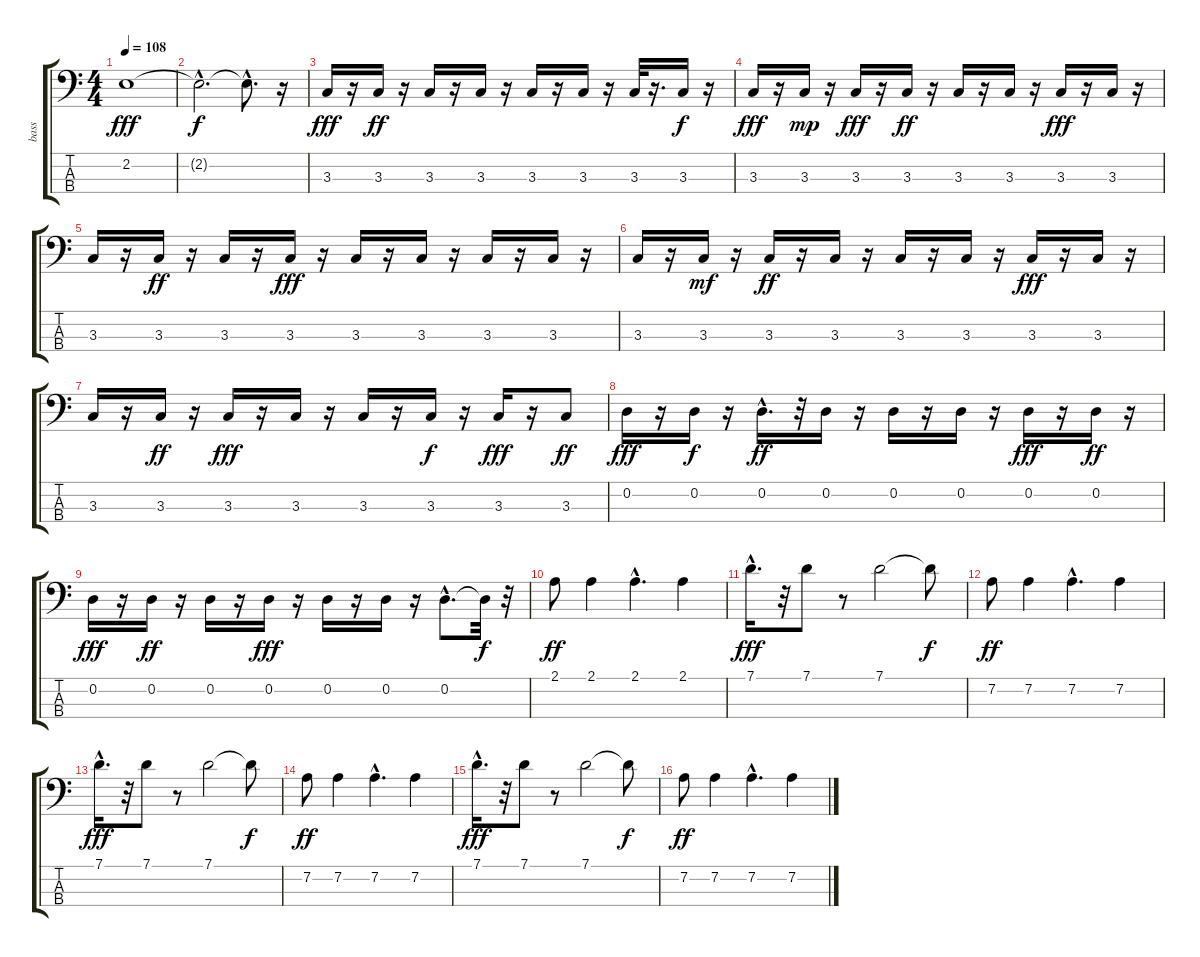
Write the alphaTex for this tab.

\track ("bass" "bass") {instrument fretlessbass}
\staff {score tabs}
\tuning (G2 D2 A1 E1) {hide}
\ts (4 4)
\tempo 108
\clef f4
\ks c
2.2.1{dy fff volume 14 instrument fretlessbass} |
2.2{hac t}.2{d dy f} 2.2{hac t}.8{d} r.16 |
3.3.16{dy fff volume 14 instrument fretlessbass} r.16 3.3.16{dy ff} r.16 3.3.16 r.16 3.3.16 r.16 3.3.16 r.16 3.3.16 r.16 3.3.32 r.16{d} 3.3.16{dy f} r.16 |
3.3.16{dy fff} r.16 3.3.16{dy mp} r.16 3.3.16{dy fff} r.16 3.3.16{dy ff} r.16 3.3.16 r.16 3.3.16 r.16 3.3.16{dy fff} r.16 3.3.16 r.16 |
3.3.16 r.16 3.3.16{dy ff} r.16 3.3.16 r.16 3.3.16{dy fff} r.16 3.3.16 r.16 3.3.16 r.16 3.3.16 r.16 3.3.16 r.16 |
3.3.16 r.16 3.3.16{dy mf} r.16 3.3.16{dy ff} r.16 3.3.16 r.16 3.3.16 r.16 3.3.16 r.16 3.3.16{dy fff} r.16 3.3.16 r.16 |
3.3.16 r.16 3.3.16{dy ff} r.16 3.3.16{dy fff} r.16 3.3.16 r.16 3.3.16 r.16 3.3.16{dy f} r.16 3.3.16{dy fff} r.16 3.3.8{dy ff} |
0.2.16{dy fff} r.16 0.2.16{dy f} r.16 0.2{hac}.16{d dy ff} r.32 0.2.16 r.16 0.2.16 r.16 0.2.16 r.16 0.2.16{dy fff} r.16 0.2.16{dy ff} r.16 |
0.2.16{dy fff} r.16 0.2.16{dy ff} r.16 0.2.16 r.16 0.2.16{dy fff} r.16 0.2.16 r.16 0.2.16 r.16 0.2{hac}.8{d} 0.2{t}.32{dy f} r.32 |
2.1.8{dy ff volume 14 instrument fretlessbass} 2.1.4 2.1{hac}.4{d} 2.1.4 |
7.1{hac}.16{d dy fff} r.32 7.1.8 r.8 7.1.2 7.1{t}.8{dy f} |
7.2.8{dy ff volume 14 instrument fretlessbass} 7.2.4 7.2{hac}.4{d} 7.2.4 |
7.1{hac}.16{d dy fff} r.32 7.1.8 r.8 7.1.2 7.1{t}.8{dy f} |
7.2.8{dy ff volume 14 instrument fretlessbass} 7.2.4 7.2{hac}.4{d} 7.2.4 |
7.1{hac}.16{d dy fff} r.32 7.1.8 r.8 7.1.2 7.1{t}.8{dy f} |
7.2.8{dy ff} 7.2.4 7.2{hac}.4{d} 7.2.4
